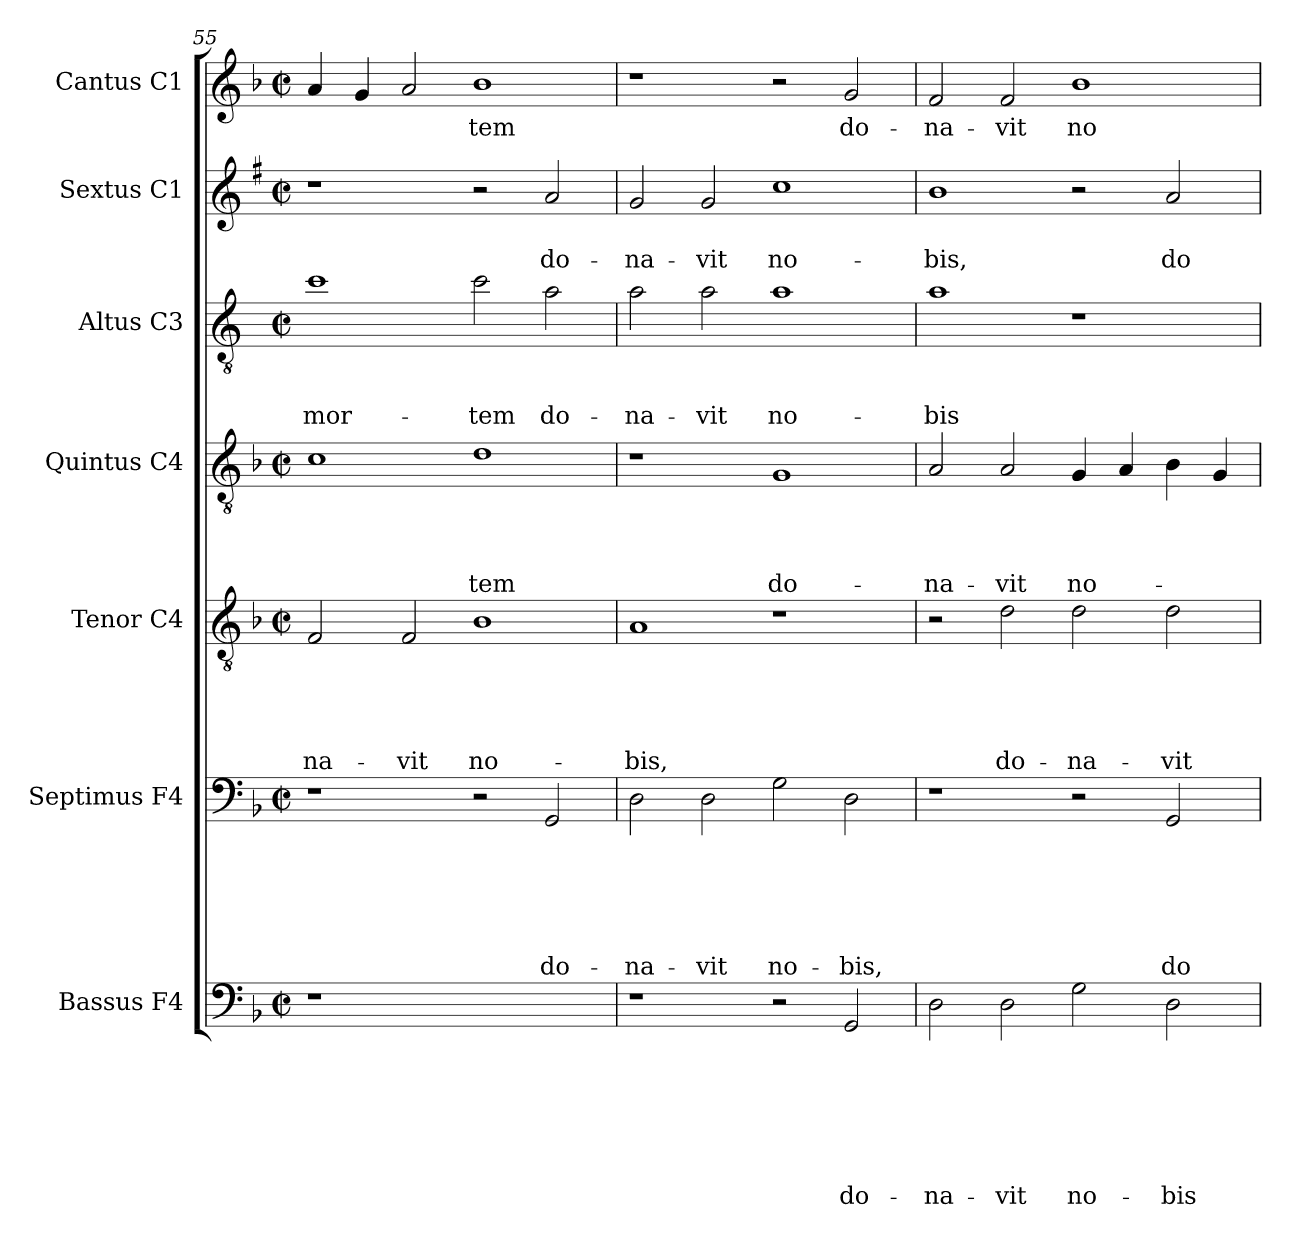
**kern	**text	**text	**text	**text	**text	**text	**text	**kern	**text	**text	**text	**text	**text	**text	**kern	**text	**text	**text	**text	**text	**kern	**text	**text	**text	**text	**kern	**text	**text	**text	**kern	**text	**text	**kern	**text
*part7	*part7	*part7	*part7	*part7	*part7	*part7	*part7	*part6	*part6	*part6	*part6	*part6	*part6	*part6	*part5	*part5	*part5	*part5	*part5	*part5	*part4	*part4	*part4	*part4	*part4	*part3	*part3	*part3	*part3	*part2	*part2	*part2	*part1	*part1
*staff7	*staff7	*staff7	*staff7	*staff7	*staff7	*staff7	*staff7	*staff6	*staff6	*staff6	*staff6	*staff6	*staff6	*staff6	*staff5	*staff5	*staff5	*staff5	*staff5	*staff5	*staff4	*staff4	*staff4	*staff4	*staff4	*staff3	*staff3	*staff3	*staff3	*staff2	*staff2	*staff2	*staff1	*staff1
*I"Bassus F4	*	*	*	*	*	*	*	*I"Septimus F4	*	*	*	*	*	*	*I"Tenor C4	*	*	*	*	*	*I"Quintus C4	*	*	*	*	*I"Altus C3	*	*	*	*I"Sextus C1	*	*	*I"Cantus C1	*
*I'B	*	*	*	*	*	*	*	*	*	*	*	*	*	*	*	*	*	*	*	*	*	*	*	*	*	*	*	*	*	*	*	*	*I'C	*
*clefF4	*	*	*	*	*	*	*	*clefF4	*	*	*	*	*	*	*clefGv2	*	*	*	*	*	*clefGv2	*	*	*	*	*clefGv2	*	*	*	*clefG2	*	*	*clefG2	*
*	*	*	*	*	*	*	*	*	*	*	*	*	*	*	*	*	*	*	*	*	*	*	*	*	*	*ITrd4c7	*	*	*	*ITrd1c2	*	*	*	*
*k[b-]	*	*	*	*	*	*	*	*k[b-]	*	*	*	*	*	*	*k[b-]	*	*	*	*	*	*k[b-]	*	*	*	*	*k[b-]	*	*	*	*k[b-]	*	*	*k[b-]	*
*F:	*	*	*	*	*	*	*	*F:	*	*	*	*	*	*	*F:	*	*	*	*	*	*F:	*	*	*	*	*F:	*	*	*	*F:	*	*	*F:	*
*M2/2	*	*	*	*	*	*	*	*M2/2	*	*	*	*	*	*	*M2/2	*	*	*	*	*	*M2/2	*	*	*	*	*M2/2	*	*	*	*M2/2	*	*	*M2/2	*
*met(c|)	*	*	*	*	*	*	*	*met(c|)	*	*	*	*	*	*	*met(c|)	*	*	*	*	*	*met(c|)	*	*	*	*	*met(c|)	*	*	*	*met(c|)	*	*	*met(c|)	*
=55	=55	=55	=55	=55	=55	=55	=55	=55	=55	=55	=55	=55	=55	=55	=55	=55	=55	=55	=55	=55	=55	=55	=55	=55	=55	=55	=55	=55	=55	=55	=55	=55	=55	=55
!	!	!	!	!	!	!	!	!	!	!	!	!	!	!	!	!	!	!	!	!LO:LY:b	!	!	!	!	!	!	!	!	!LO:LY:b	!	!	!	!	!
1r	.	.	.	.	.	.	.	1r	.	.	.	.	.	.	2F/	.	.	.	.	-na-	1c	.	.	.	.	1f	.	.	mor-	1r	.	.	4a/	.
.	.	.	.	.	.	.	.	.	.	.	.	.	.	.	.	.	.	.	.	.	.	.	.	.	.	.	.	.	.	.	.	.	4g/	.
!	!	!	!	!	!	!	!	!	!	!	!	!	!	!	!	!	!	!	!	!LO:LY:b	!	!	!	!	!	!	!	!	!	!	!	!	!	!
.	.	.	.	.	.	.	.	.	.	.	.	.	.	.	2F/	.	.	.	.	-vit	.	.	.	.	.	.	.	.	.	.	.	.	2a/	.
!	!	!	!	!	!	!	!	!	!	!	!	!	!	!	!	!	!	!	!	!LO:LY:b	!	!	!	!	!LO:LY:b	!	!	!	!LO:LY:b	!	!	!	!	!LO:LY:b
1ryy	.	.	.	.	.	.	.	2r	.	.	.	.	.	.	1B-	.	.	.	.	no-	1d	.	.	.	-tem	2f\	.	.	-tem	2r	.	.	1b-	-tem
!	!	!	!	!	!	!	!	!	!	!	!	!	!	!LO:LY:b	!	!	!	!	!	!	!	!	!	!	!	!	!	!	!LO:LY:b	!	!	!LO:LY:b	!	!
.	.	.	.	.	.	.	.	2GG/	.	.	.	.	.	do-	.	.	.	.	.	.	.	.	.	.	.	2d\	.	.	do-	2g/	.	do-	.	.
!!LO:LB:g=z
=56	=56	=56	=56	=56	=56	=56	=56	=56	=56	=56	=56	=56	=56	=56	=56	=56	=56	=56	=56	=56	=56	=56	=56	=56	=56	=56	=56	=56	=56	=56	=56	=56	=56	=56
!	!	!	!	!	!	!	!	!	!	!	!	!	!	!LO:LY:b	!	!	!	!	!	!LO:LY:b	!	!	!	!	!	!	!	!	!LO:LY:b	!	!	!LO:LY:b	!	!
1r	.	.	.	.	.	.	.	2D\	.	.	.	.	.	-na-	1A	.	.	.	.	-bis,	1r	.	.	.	.	2d\	.	.	-na-	2f/	.	-na-	1r	.
!	!	!	!	!	!	!	!	!	!	!	!	!	!	!LO:LY:b	!	!	!	!	!	!	!	!	!	!	!	!	!	!	!LO:LY:b	!	!	!LO:LY:b	!	!
.	.	.	.	.	.	.	.	2D\	.	.	.	.	.	-vit	.	.	.	.	.	.	.	.	.	.	.	2d\	.	.	-vit	2f/	.	-vit	.	.
!	!	!	!	!	!	!	!	!	!	!	!	!	!	!LO:LY:b	!	!	!	!	!	!	!	!	!	!	!LO:LY:b	!	!	!	!LO:LY:b	!	!	!LO:LY:b	!	!
2r	.	.	.	.	.	.	.	2G\	.	.	.	.	.	no-	1r	.	.	.	.	.	1G	.	.	.	do-	1d	.	.	no-	1b-	.	no-	2r	.
!	!	!	!	!	!	!	!LO:LY:b	!	!	!	!	!	!	!LO:LY:b	!	!	!	!	!	!	!	!	!	!	!	!	!	!	!	!	!	!	!	!LO:LY:b
2GG/	.	.	.	.	.	.	do-	2D\	.	.	.	.	.	-bis,	.	.	.	.	.	.	.	.	.	.	.	.	.	.	.	.	.	.	2g/	do-
=57	=57	=57	=57	=57	=57	=57	=57	=57	=57	=57	=57	=57	=57	=57	=57	=57	=57	=57	=57	=57	=57	=57	=57	=57	=57	=57	=57	=57	=57	=57	=57	=57	=57	=57
!	!	!	!	!	!	!	!LO:LY:b	!	!	!	!	!	!	!	!	!	!	!	!	!	!	!	!	!	!LO:LY:b	!	!	!	!LO:LY:b	!	!	!LO:LY:b	!	!LO:LY:b
2D\	.	.	.	.	.	.	-na-	1r	.	.	.	.	.	.	2r	.	.	.	.	.	2A/	.	.	.	-na-	1d	.	.	-bis	1a	.	-bis,	2f/	-na-
!	!	!	!	!	!	!	!LO:LY:b	!	!	!	!	!	!	!	!	!	!	!	!	!LO:LY:b	!	!	!	!	!LO:LY:b	!	!	!	!	!	!	!	!	!LO:LY:b
2D\	.	.	.	.	.	.	-vit	.	.	.	.	.	.	.	2d\	.	.	.	.	do-	2A/	.	.	.	-vit	.	.	.	.	.	.	.	2f/	-vit
!	!	!	!	!	!	!	!LO:LY:b	!	!	!	!	!	!	!	!	!	!	!	!	!LO:LY:b	!	!	!	!	!LO:LY:b	!	!	!	!	!	!	!	!	!LO:LY:b
2G\	.	.	.	.	.	.	no-	2r	.	.	.	.	.	.	2d\	.	.	.	.	-na-	4G/	.	.	.	no-	1r	.	.	.	2r	.	.	1b-	no-
.	.	.	.	.	.	.	.	.	.	.	.	.	.	.	.	.	.	.	.	.	4A/	.	.	.	.	.	.	.	.	.	.	.	.	.
!	!	!	!	!	!	!	!LO:LY:b	!	!	!	!	!	!	!LO:LY:b	!	!	!	!	!	!LO:LY:b	!	!	!	!	!	!	!	!	!	!	!	!LO:LY:b	!	!
2D\	.	.	.	.	.	.	-bis	2GG/	.	.	.	.	.	do-	2d\	.	.	.	.	-vit	4B-\	.	.	.	.	.	.	.	.	2g/	.	do-	.	.
.	.	.	.	.	.	.	.	.	.	.	.	.	.	.	.	.	.	.	.	.	4G/	.	.	.	.	.	.	.	.	.	.	.	.	.
=	=	=	=	=	=	=	=	=	=	=	=	=	=	=	=	=	=	=	=	=	=	=	=	=	=	=	=	=	=	=	=	=	=	=
*-	*-	*-	*-	*-	*-	*-	*-	*-	*-	*-	*-	*-	*-	*-	*-	*-	*-	*-	*-	*-	*-	*-	*-	*-	*-	*-	*-	*-	*-	*-	*-	*-	*-	*-
